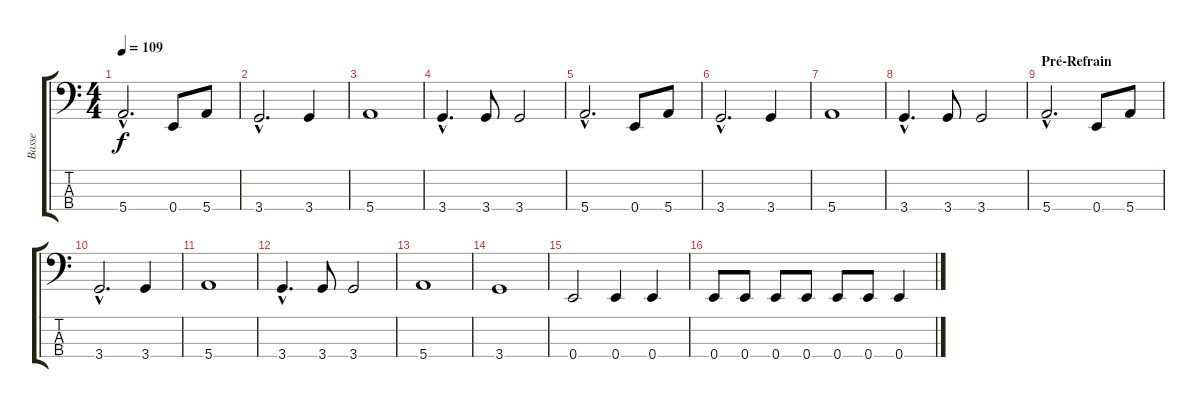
\track ("Basse" "Basse") {instrument electricbassfinger}
\staff {score tabs}
\tuning (G2 D2 A1 E1) {hide}
\ts (4 4)
\tempo 109
\clef f4
\ks c
5.4{hac}.2{d dy f} 0.4.8 5.4.8 |
3.4{hac}.2{d} 3.4.4 |
5.4.1 |
3.4{hac}.4{d} 3.4.8 3.4.2 |
5.4{hac}.2{d} 0.4.8 5.4.8 |
3.4{hac}.2{d} 3.4.4 |
5.4.1 |
3.4{hac}.4{d} 3.4.8 3.4.2 |
\section ("" "Pré-Refrain")
5.4{hac}.2{d} 0.4.8 5.4.8 |
3.4{hac}.2{d} 3.4.4 |
5.4.1 |
3.4{hac}.4{d} 3.4.8 3.4.2 |
5.4.1 |
3.4.1 |
0.4.2 0.4.4 0.4.4 |
0.4.8 0.4.8 0.4.8 0.4.8 0.4.8 0.4.8 0.4.4
